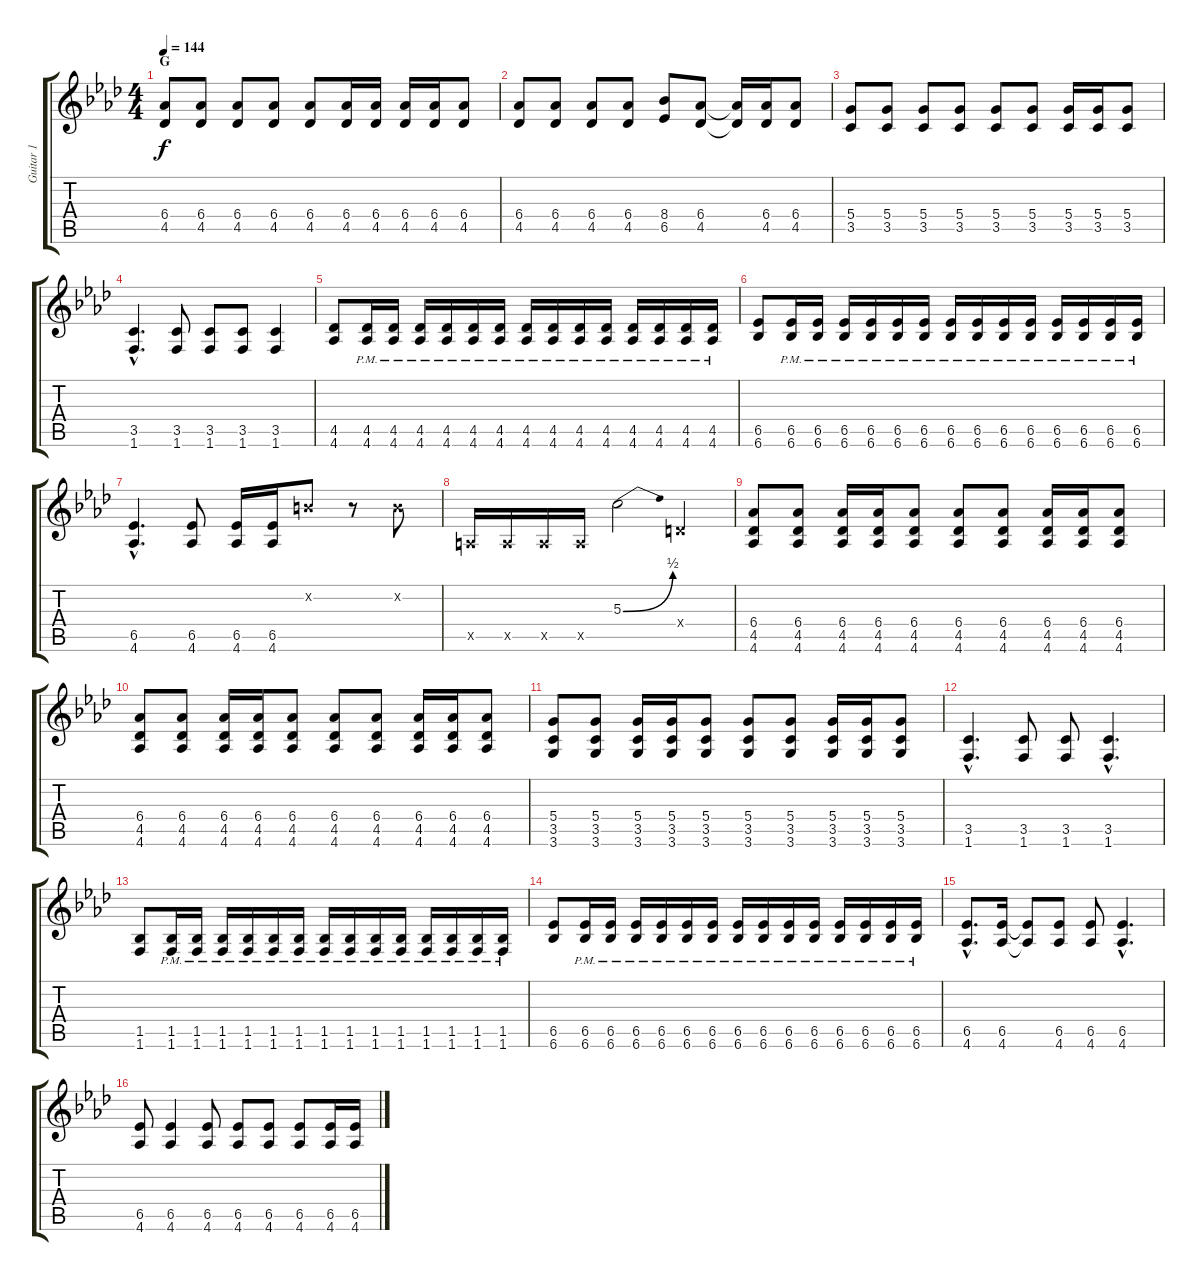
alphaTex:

\track ("Guitar 1" "Guitar 1") {instrument distortionguitar}
\staff {score tabs}
\tuning (E4 B3 G3 D3 A2 E2) {hide}
\ts (4 4)
\section ("" "G")
\tempo 144
\clef g2
\ks ab
(6.4 4.5).8{dy f} (6.4 4.5).8 (6.4 4.5).8 (6.4 4.5).8 (6.4 4.5).8 (6.4 4.5).16 (6.4 4.5).16 (6.4 4.5).16 (6.4 4.5).16 (6.4 4.5).8 |
(6.4 4.5).8 (6.4 4.5).8 (6.4 4.5).8 (6.4 4.5).8 (8.4 6.5).8 (6.4 4.5).8 (6.4{t} 4.5{t}).16 (6.4 4.5).16 (6.4 4.5).8 |
(5.4 3.5).8 (5.4 3.5).8 (5.4 3.5).8 (5.4 3.5).8 (5.4 3.5).8 (5.4 3.5).8 (5.4 3.5).16 (5.4 3.5).16 (5.4 3.5).8 |
(3.5{hac} 1.6{hac}).4{d} (3.5 1.6).8 (3.5 1.6).8 (3.5 1.6).8 (3.5 1.6).4 |
(4.5 4.6).8 (4.5{pm} 4.6{pm}).16 (4.5{pm} 4.6{pm}).16 (4.5{pm} 4.6{pm}).16 (4.5{pm} 4.6{pm}).16 (4.5{pm} 4.6{pm}).16 (4.5{pm} 4.6{pm}).16 (4.5{pm} 4.6{pm}).16 (4.5{pm} 4.6{pm}).16 (4.5{pm} 4.6{pm}).16 (4.5{pm} 4.6{pm}).16 (4.5{pm} 4.6{pm}).16 (4.5{pm} 4.6{pm}).16 (4.5{pm} 4.6{pm}).16 (4.5{pm} 4.6{pm}).16 |
(6.5 6.6).8 (6.5{pm} 6.6{pm}).16 (6.5{pm} 6.6{pm}).16 (6.5{pm} 6.6{pm}).16 (6.5{pm} 6.6{pm}).16 (6.5{pm} 6.6{pm}).16 (6.5{pm} 6.6{pm}).16 (6.5{pm} 6.6{pm}).16 (6.5{pm} 6.6{pm}).16 (6.5{pm} 6.6{pm}).16 (6.5{pm} 6.6{pm}).16 (6.5{pm} 6.6{pm}).16 (6.5{pm} 6.6{pm}).16 (6.5{pm} 6.6{pm}).16 (6.5{pm} 6.6{pm}).16 |
(6.5{hac} 4.6{hac}).4{d} (6.5 4.6).8 (6.5 4.6).16 (6.5 4.6).16 0.2{x}.8 r.8 0.2{x}.8 |
0.5{x}.16 0.5{x}.16 0.5{x}.16 0.5{x}.16 5.3{be (bend 0 0 60 2)}.2 0.4{x}.4 |
(6.4 4.5 4.6).8 (6.4 4.5 4.6).8 (6.4 4.5 4.6).16 (6.4 4.5 4.6).16 (6.4 4.5 4.6).8 (6.4 4.5 4.6).8 (6.4 4.5 4.6).8 (6.4 4.5 4.6).16 (6.4 4.5 4.6).16 (6.4 4.5 4.6).8 |
(6.4 4.5 4.6).8 (6.4 4.5 4.6).8 (6.4 4.5 4.6).16 (6.4 4.5 4.6).16 (6.4 4.5 4.6).8 (6.4 4.5 4.6).8 (6.4 4.5 4.6).8 (6.4 4.5 4.6).16 (6.4 4.5 4.6).16 (6.4 4.5 4.6).8 |
(5.4 3.5 3.6).8 (5.4 3.5 3.6).8 (5.4 3.5 3.6).16 (5.4 3.5 3.6).16 (5.4 3.5 3.6).8 (5.4 3.5 3.6).8 (5.4 3.5 3.6).8 (5.4 3.5 3.6).16 (5.4 3.5 3.6).16 (5.4 3.5 3.6).8 |
(3.5{hac} 1.6{hac}).4{d} (3.5 1.6).8 (3.5 1.6).8 (3.5{hac} 1.6{hac}).4{d} |
(1.5 1.6).8 (1.5{pm} 1.6{pm}).16 (1.5{pm} 1.6{pm}).16 (1.5{pm} 1.6{pm}).16 (1.5{pm} 1.6{pm}).16 (1.5{pm} 1.6{pm}).16 (1.5{pm} 1.6{pm}).16 (1.5{pm} 1.6{pm}).16 (1.5{pm} 1.6{pm}).16 (1.5{pm} 1.6{pm}).16 (1.5{pm} 1.6{pm}).16 (1.5{pm} 1.6{pm}).16 (1.5{pm} 1.6{pm}).16 (1.5{pm} 1.6{pm}).16 (1.5{pm} 1.6{pm}).16 |
(6.5 6.6).8 (6.5{pm} 6.6{pm}).16 (6.5{pm} 6.6{pm}).16 (6.5{pm} 6.6{pm}).16 (6.5{pm} 6.6{pm}).16 (6.5{pm} 6.6{pm}).16 (6.5{pm} 6.6{pm}).16 (6.5{pm} 6.6{pm}).16 (6.5{pm} 6.6{pm}).16 (6.5{pm} 6.6{pm}).16 (6.5{pm} 6.6{pm}).16 (6.5{pm} 6.6{pm}).16 (6.5{pm} 6.6{pm}).16 (6.5{pm} 6.6{pm}).16 (6.5{pm} 6.6{pm}).16 |
(6.5{hac} 4.6{hac}).8{d} (6.5 4.6).16 (6.5{t} 4.6{t}).8 (6.5 4.6).8 (6.5 4.6).8 (6.5{hac} 4.6{hac}).4{d} |
(6.5 4.6).8 (6.5 4.6).4 (6.5 4.6).8 (6.5 4.6).8 (6.5 4.6).8 (6.5 4.6).8 (6.5 4.6).16 (6.5 4.6).16
